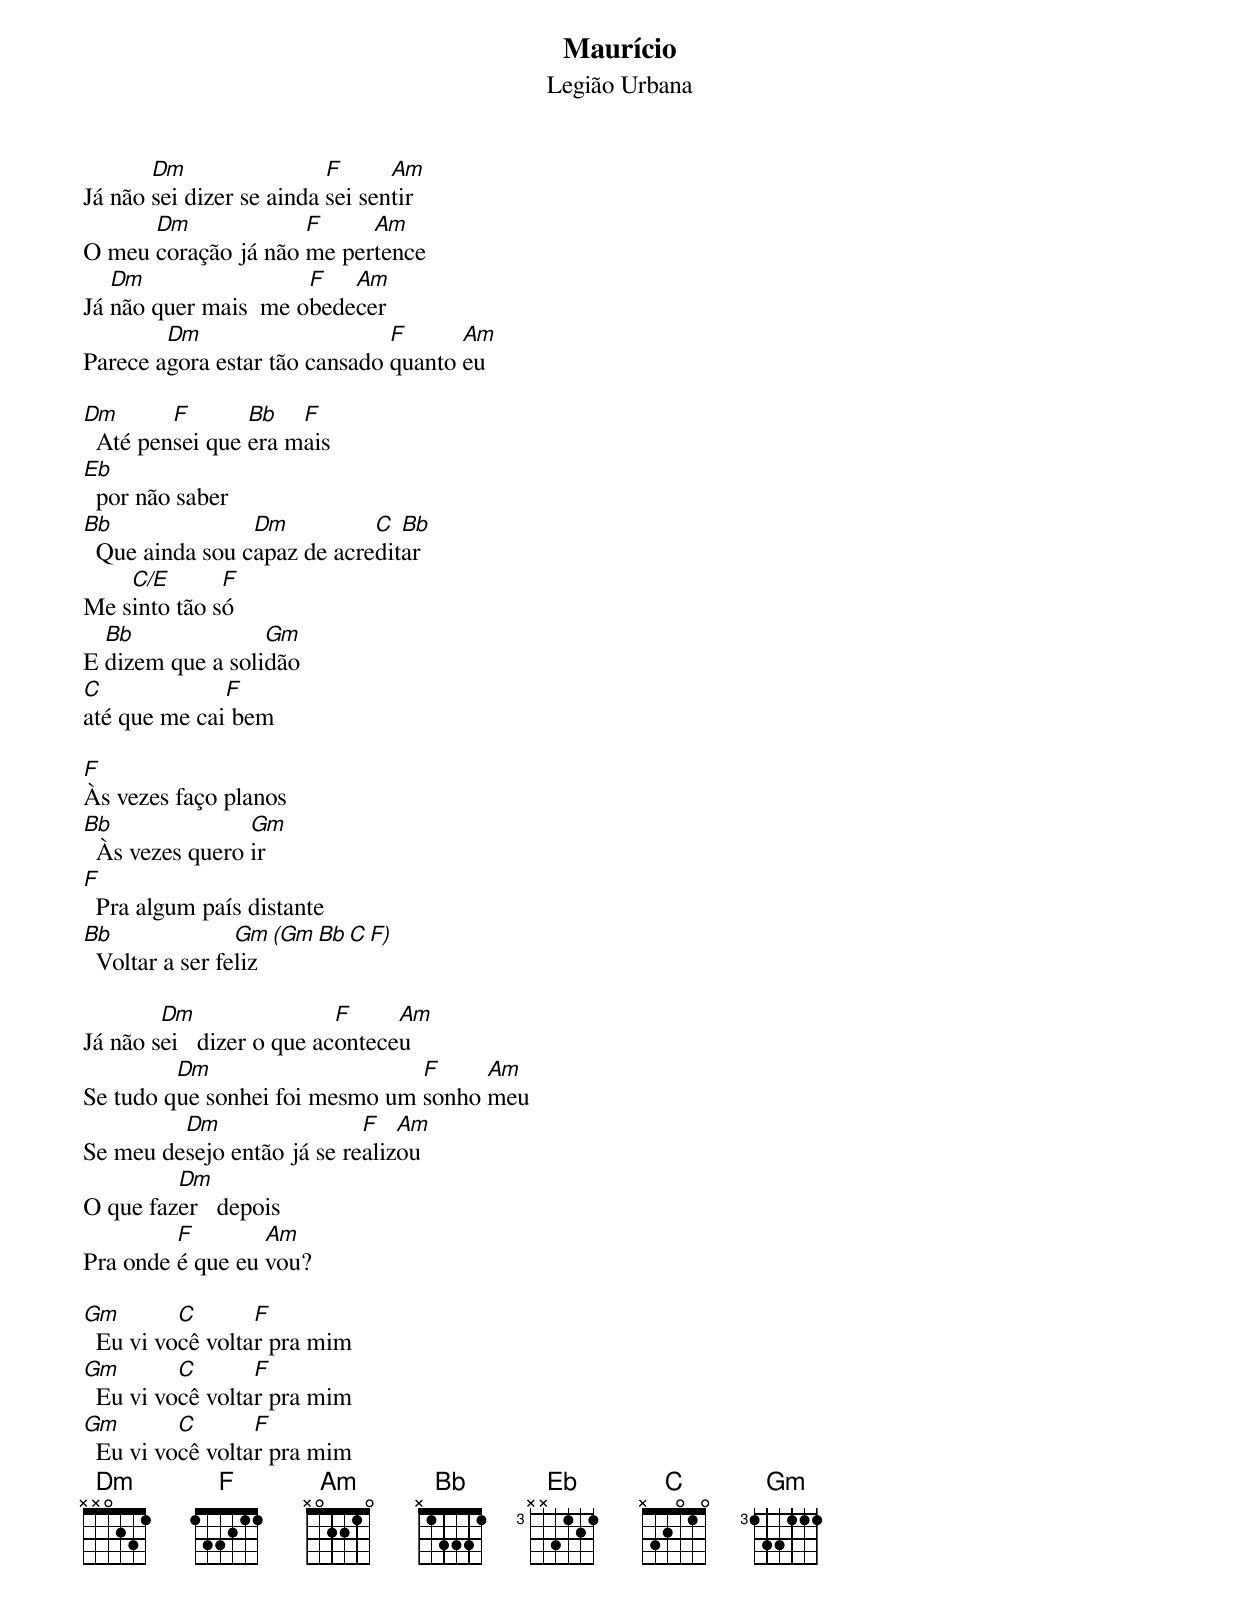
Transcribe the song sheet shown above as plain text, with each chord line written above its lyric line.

Maurício
Legião Urbana

       Dm                 F      Am
Já não sei dizer se ainda sei sentir
      Dm             F     Am
O meu coração já não me pertence
   Dm                 F   Am
Já não quer mais  me obedecer
        Dm                     F      Am
Parece agora estar tão cansado quanto eu

Dm       F       Bb   F
  Até pensei que era mais
Eb
  por não saber
Bb               Dm          C  Bb
  Que ainda sou capaz de acreditar
    C/E       F
Me sinto tão só
  Bb              Gm
E dizem que a solidão
C             F
até que me cai bem

F
Às vezes faço planos
Bb               Gm
  Às vezes quero ir
F
  Pra algum país distante
Bb               Gm  (Gm  Bb  C  F)
  Voltar a ser feliz

        Dm                 F     Am
Já não sei   dizer o que aconteceu
         Dm                     F     Am
Se tudo que sonhei foi mesmo um sonho meu
         Dm                 F   Am
Se meu desejo então já se realizou
         Dm
O que fazer   depois
         F        Am
Pra onde é que eu vou?

Gm        C       F
  Eu vi você voltar pra mim
Gm        C       F
  Eu vi você voltar pra mim
Gm        C       F
  Eu vi você voltar pra mim
